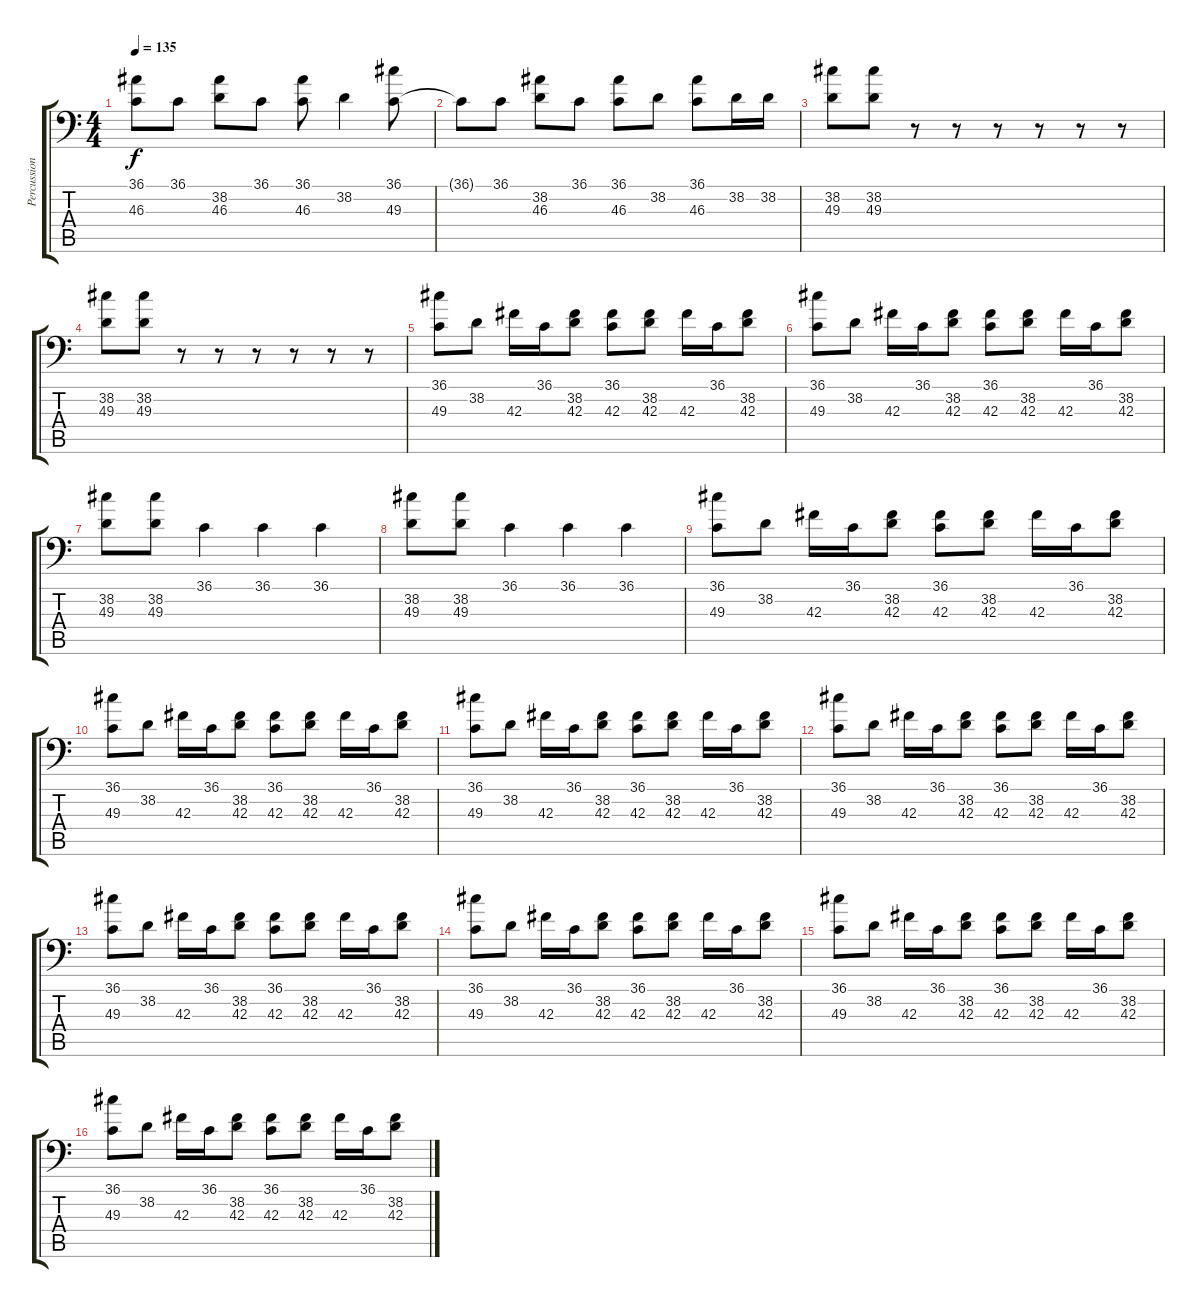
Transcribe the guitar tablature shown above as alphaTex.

\track ("Percussion" "Percussion") {instrument acousticgrandpiano}
\staff {score tabs}
\tuning (C-1 C-1 C-1 C-1 C-1 C-1) {hide}
\ts (4 4)
\tempo 135
\clef f4
\ks c
(36.1 46.3).8{dy f} 36.1.8 (38.2 46.3).8 36.1.8 (36.1 46.3).8 38.2.4 (36.1 49.3).8 |
36.1{t}.8 36.1.8 (38.2 46.3).8 36.1.8 (36.1 46.3).8 38.2.8 (36.1 46.3).8 38.2.16 38.2.16 |
(38.2 49.3).8 (38.2 49.3).8 r.8 r.8 r.8 r.8 r.8 r.8 |
(38.2 49.3).8 (38.2 49.3).8 r.8 r.8 r.8 r.8 r.8 r.8 |
(36.1 49.3).8 38.2.8 42.3.16 36.1.16 (38.2 42.3).8 (36.1 42.3).8 (38.2 42.3).8 42.3.16 36.1.16 (38.2 42.3).8 |
(36.1 49.3).8 38.2.8 42.3.16 36.1.16 (38.2 42.3).8 (36.1 42.3).8 (38.2 42.3).8 42.3.16 36.1.16 (38.2 42.3).8 |
(38.2 49.3).8 (38.2 49.3).8 36.1.4 36.1.4 36.1.4 |
(38.2 49.3).8 (38.2 49.3).8 36.1.4 36.1.4 36.1.4 |
(36.1 49.3).8 38.2.8 42.3.16 36.1.16 (38.2 42.3).8 (36.1 42.3).8 (38.2 42.3).8 42.3.16 36.1.16 (38.2 42.3).8 |
(36.1 49.3).8 38.2.8 42.3.16 36.1.16 (38.2 42.3).8 (36.1 42.3).8 (38.2 42.3).8 42.3.16 36.1.16 (38.2 42.3).8 |
(36.1 49.3).8 38.2.8 42.3.16 36.1.16 (38.2 42.3).8 (36.1 42.3).8 (38.2 42.3).8 42.3.16 36.1.16 (38.2 42.3).8 |
(36.1 49.3).8 38.2.8 42.3.16 36.1.16 (38.2 42.3).8 (36.1 42.3).8 (38.2 42.3).8 42.3.16 36.1.16 (38.2 42.3).8 |
(36.1 49.3).8 38.2.8 42.3.16 36.1.16 (38.2 42.3).8 (36.1 42.3).8 (38.2 42.3).8 42.3.16 36.1.16 (38.2 42.3).8 |
(36.1 49.3).8 38.2.8 42.3.16 36.1.16 (38.2 42.3).8 (36.1 42.3).8 (38.2 42.3).8 42.3.16 36.1.16 (38.2 42.3).8 |
(36.1 49.3).8 38.2.8 42.3.16 36.1.16 (38.2 42.3).8 (36.1 42.3).8 (38.2 42.3).8 42.3.16 36.1.16 (38.2 42.3).8 |
(36.1 49.3).8 38.2.8 42.3.16 36.1.16 (38.2 42.3).8 (36.1 42.3).8 (38.2 42.3).8 42.3.16 36.1.16 (38.2 42.3).8
